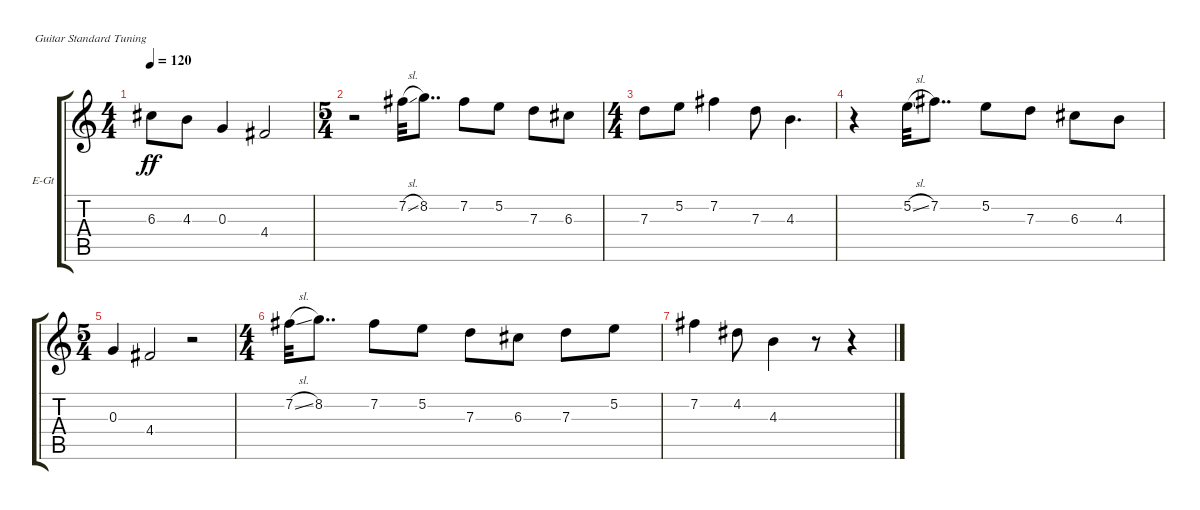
\defaultSystemsLayout 4
\bracketExtendMode groupsimilarinstruments
\firstSystemTrackNameOrientation horizontal
\otherSystemsTrackNameOrientation horizontal
\track ("Electric Guitar" "E-Gt") {instrument overdrivenguitar}
\staff {score tabs}
\tuning (E4 B3 G3 D3 A2 E2)
\ts (4 4)
\tempo 120
\clef g2
\scale
0.333333
\ks c
6.3.8{dy ff} 4.3.8 0.3.4 4.4.2 |
\ts (5 4)
\scale
0.333333 r.2 7.2{sl}.32 8.2.8{dd} 7.2.8 5.2.8 7.3.8 6.3.8 |
\ts (4 4)
7.3.8 5.2.8 7.2.4 7.3.8 4.3.4{d} |
r.4 5.2{sl}.32 7.2.8{dd} 5.2.8 7.3.8 6.3.8 4.3.8 |
\ts (5 4)
0.3.4 4.4.2 r.2 |
\ts (4 4)
7.2{sl}.32 8.2.8{dd} 7.2.8 5.2.8 7.3.8 6.3.8 7.3.8 5.2.8 |
7.2.4 4.2.8 4.3.4 r.8 r.4
